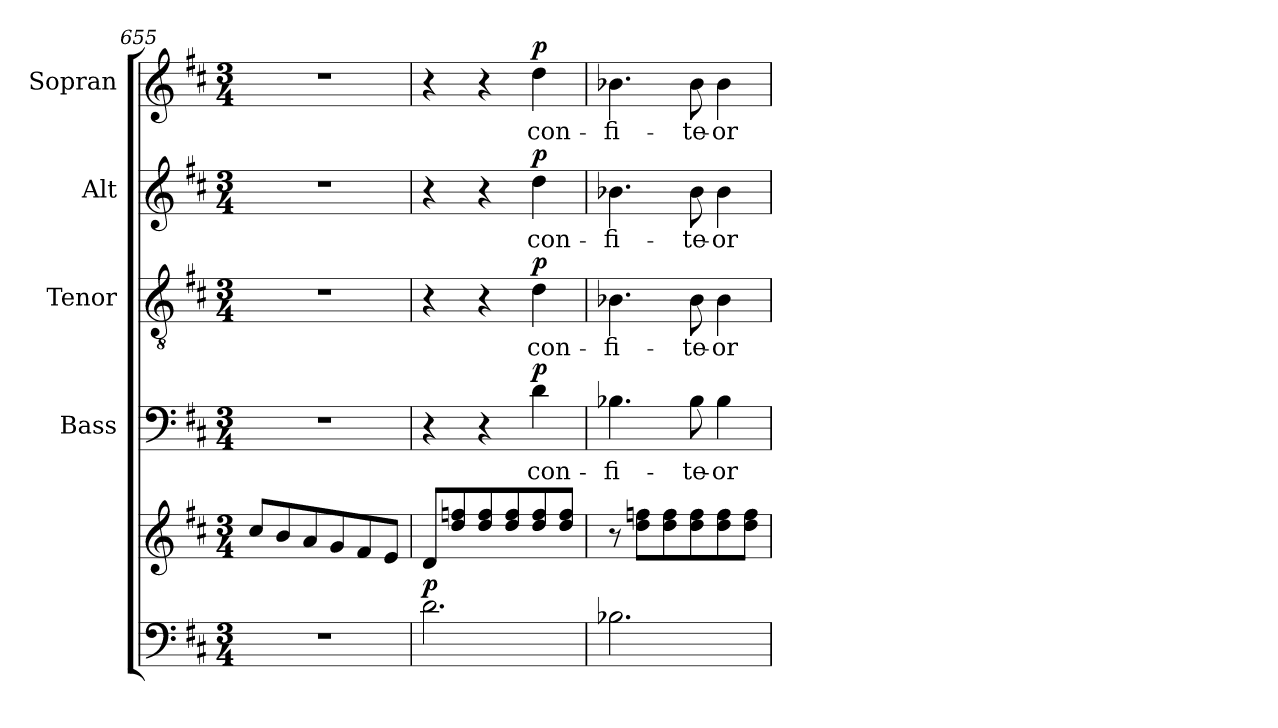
**kern	**kern	**dynam	**kern	**text	**dynam	**kern	**text	**dynam	**kern	**text	**dynam	**kern	**text	**dynam
*part5	*part5	*part5	*part4	*part4	*part4	*part3	*part3	*part3	*part2	*part2	*part2	*part1	*part1	*part1
*staff6	*staff5	*staff5/6	*staff4	*staff4	*staff4	*staff3	*staff3	*staff3	*staff2	*staff2	*staff2	*staff1	*staff1	*staff1
*	*	*	*I"Bass	*	*	*I"Tenor	*	*	*I"Alt	*	*	*I"Sopran	*	*
*	*	*	*I'B.	*	*	*I'T.	*	*	*I'A.	*	*	*I'S.	*	*
*clefF4	*clefG2	*	*clefF4	*	*	*clefGv2	*	*	*clefG2	*	*	*clefG2	*	*
*k[f#c#]	*k[f#c#]	*	*k[f#c#]	*	*	*k[f#c#]	*	*	*k[f#c#]	*	*	*k[f#c#]	*	*
*D:	*D:	*	*D:	*	*	*D:	*	*	*D:	*	*	*D:	*	*
*M3/4	*M3/4	*	*M3/4	*	*	*M3/4	*	*	*M3/4	*	*	*M3/4	*	*
=655	=655	=655	=655	=655	=655	=655	=655	=655	=655	=655	=655	=655	=655	=655
2.r	8cc#/L	.	2.r	.	.	2.r	.	.	2.r	.	.	2.r	.	.
.	8b/	.	.	.	.	.	.	.	.	.	.	.	.	.
.	8a/	.	.	.	.	.	.	.	.	.	.	.	.	.
.	8g/	.	.	.	.	.	.	.	.	.	.	.	.	.
.	8f#/	.	.	.	.	.	.	.	.	.	.	.	.	.
.	8e/J	.	.	.	.	.	.	.	.	.	.	.	.	.
!!LO:LB:g=z
=656	=656	=656	=656	=656	=656	=656	=656	=656	=656	=656	=656	=656	=656	=656
!	!	!LO:DY:a=2	!	!	!	!	!	!	!	!	!	!	!	!
2.d\	8d/L	p	4r	.	.	4r	.	.	4r	.	.	4r	.	.
.	8dd/ 8ffn/	.	.	.	.	.	.	.	.	.	.	.	.	.
.	8dd/ 8ff/	.	4r	.	.	4r	.	.	4r	.	.	4r	.	.
.	8dd/ 8ff/	.	.	.	.	.	.	.	.	.	.	.	.	.
!	!	!	!	!LO:LY:b	!LO:DY:a	!	!LO:LY:b	!LO:DY:a	!	!LO:LY:b	!LO:DY:a	!	!LO:LY:b	!LO:DY:a
.	8dd/ 8ff/	.	4d\	con-	p	4d\	con-	p	4dd\	con-	p	4dd\	con-	p
.	8dd/ 8ff/J	.	.	.	.	.	.	.	.	.	.	.	.	.
=657	=657	=657	=657	=657	=657	=657	=657	=657	=657	=657	=657	=657	=657	=657
!	!	!	!	!LO:LY:b	!	!	!LO:LY:b	!	!	!LO:LY:b	!	!	!LO:LY:b	!
2.B-X\	8r	.	4.B-X\	-fi-	.	4.B-X\	-fi-	.	4.b-X\	-fi-	.	4.b-X\	-fi-	.
.	8dd\ 8ffn\L	.	.	.	.	.	.	.	.	.	.	.	.	.
.	8dd\ 8ff\	.	.	.	.	.	.	.	.	.	.	.	.	.
!	!	!	!	!LO:LY:b	!	!	!LO:LY:b	!	!	!LO:LY:b	!	!	!LO:LY:b	!
.	8dd\ 8ff\	.	8B-\	-te-	.	8B-\	-te-	.	8b-\	-te-	.	8b-\	-te-	.
!	!	!	!	!LO:LY:b	!	!	!LO:LY:b	!	!	!LO:LY:b	!	!	!LO:LY:b	!
.	8dd\ 8ff\	.	4B-\	-or	.	4B-\	-or	.	4b-\	-or	.	4b-\	-or	.
.	8dd\ 8ff\J	.	.	.	.	.	.	.	.	.	.	.	.	.
=	=	=	=	=	=	=	=	=	=	=	=	=	=	=
*-	*-	*-	*-	*-	*-	*-	*-	*-	*-	*-	*-	*-	*-	*-
